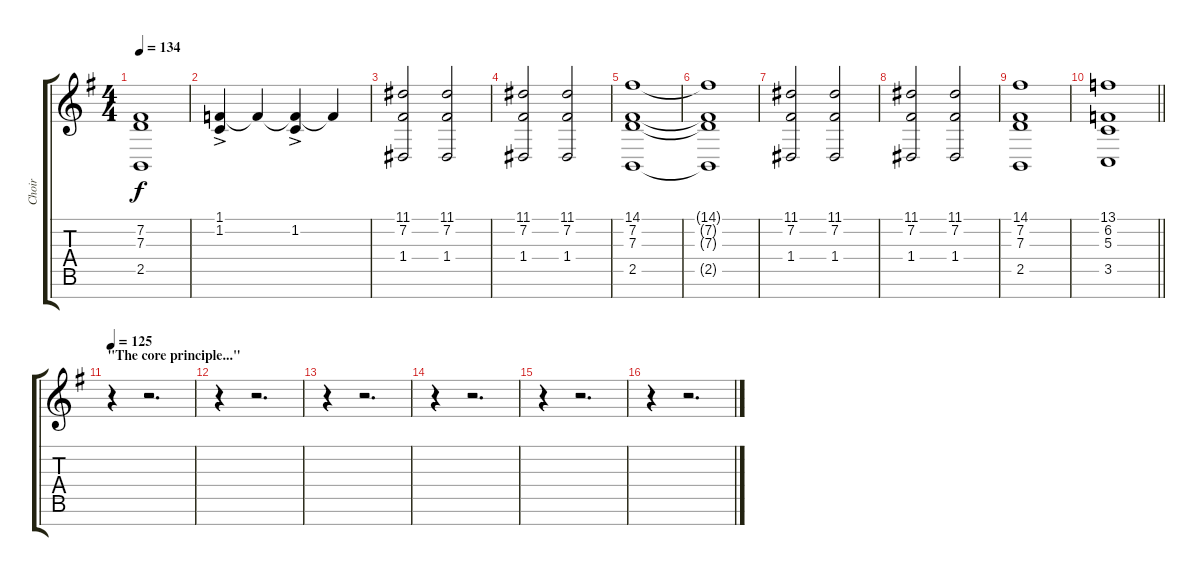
\track ("Choir" "Choir") {instrument choiraahs}
\staff {score tabs}
\tuning (E4 B3 G3 D3 A2 E2 B1) {hide}
\ts (4 4)
\tempo 134
\clef g2
\ks g
(7.2 7.3 2.5).1{dy f} |
(1.1 1.2{ac}).4 1.1{t}.4 (1.1{t} 1.2{ac}).4 1.1{t}.4 |
(11.1 7.2 1.4).2 (11.1 7.2 1.4).2 |
(11.1 7.2 1.4).2 (11.1 7.2 1.4).2 |
(14.1 7.2 7.3 2.5).1 |
(14.1{t} 7.2{t} 7.3{t} 2.5{t}).1 |
(11.1 7.2 1.4).2 (11.1 7.2 1.4).2 |
(11.1 7.2 1.4).2 (11.1 7.2 1.4).2 |
(14.1 7.2 7.3 2.5).1 |
\barLineRight lightlight
(13.1 6.2 5.3 3.5).1 |
\section ("" "\"The core principle...\"")
\tempo 125
r.4 r.2{d} |
r.4 r.2{d} |
r.4 r.2{d} |
r.4 r.2{d} |
r.4 r.2{d} |
r.4 r.2{d}
